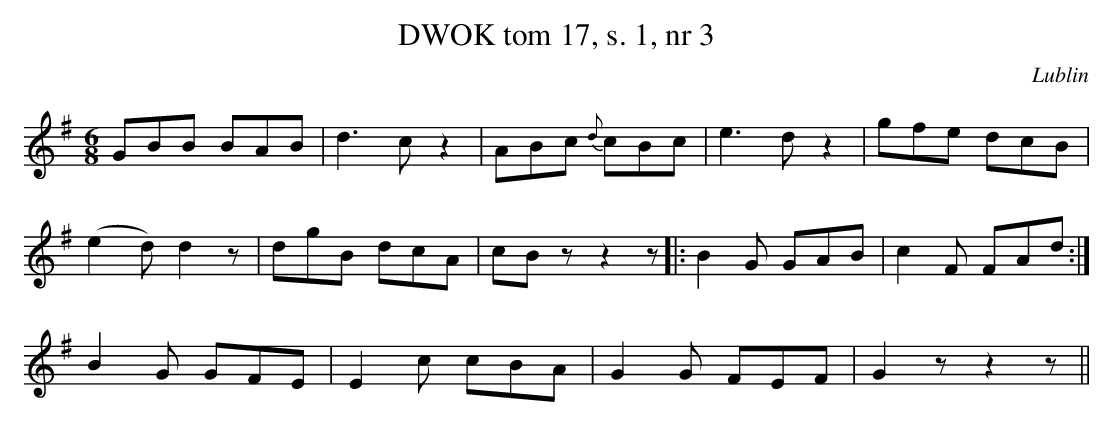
X:1
T:DWOK tom 17, s. 1, nr 3
O:Lublin
L:1/16
M:6/8
K:G
G2B2B2 B2A2B2|d6 c2z4|A2B2c2 {d }c2B2c2|e6 d2z4|g2f2e2 d2c2B2|
(e4d2 )d4z2|d2g2B2 d2c2A2|c2B2z2z4z2|:B4G2 G2A2B2|c4F2 F2A2d2:|
B4G2 G2F2E2|E4c2 c2B2A2|G4G2 F2E2F2|G4z2z4z2||
